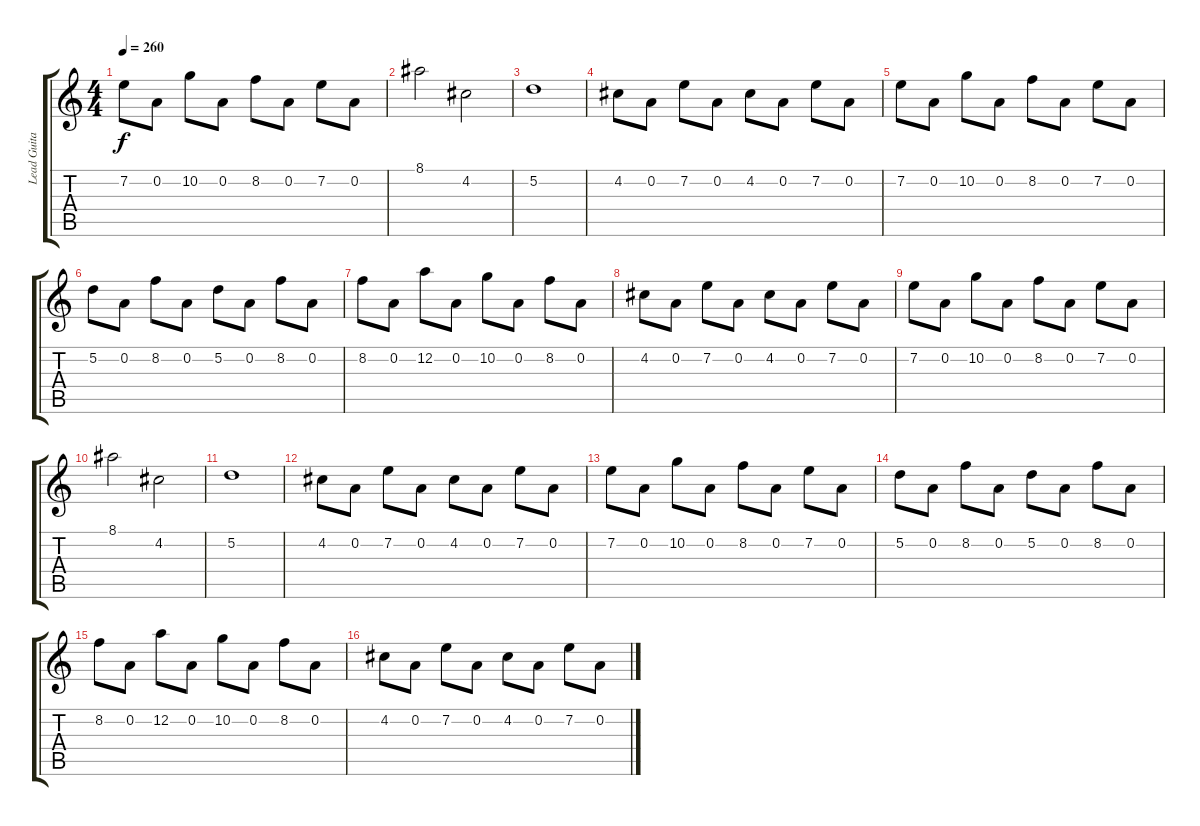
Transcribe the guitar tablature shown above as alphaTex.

\track ("Lead Guitar" "Lead Guita") {instrument distortionguitar}
\staff {score tabs}
\tuning (D4 A3 F3 C3 G2 D2) {hide}
\ts (4 4)
\tempo 260
\clef g2
\ks c
7.2.8{dy f} 0.2.8 10.2.8 0.2.8 8.2.8 0.2.8 7.2.8 0.2.8 |
8.1.2 4.2.2 |
5.2.1 |
4.2.8 0.2.8 7.2.8 0.2.8 4.2.8 0.2.8 7.2.8 0.2.8 |
7.2.8 0.2.8 10.2.8 0.2.8 8.2.8 0.2.8 7.2.8 0.2.8 |
5.2.8 0.2.8 8.2.8 0.2.8 5.2.8 0.2.8 8.2.8 0.2.8 |
8.2.8 0.2.8 12.2.8 0.2.8 10.2.8 0.2.8 8.2.8 0.2.8 |
4.2.8 0.2.8 7.2.8 0.2.8 4.2.8 0.2.8 7.2.8 0.2.8 |
7.2.8 0.2.8 10.2.8 0.2.8 8.2.8 0.2.8 7.2.8 0.2.8 |
8.1.2 4.2.2 |
5.2.1 |
4.2.8 0.2.8 7.2.8 0.2.8 4.2.8 0.2.8 7.2.8 0.2.8 |
7.2.8 0.2.8 10.2.8 0.2.8 8.2.8 0.2.8 7.2.8 0.2.8 |
5.2.8 0.2.8 8.2.8 0.2.8 5.2.8 0.2.8 8.2.8 0.2.8 |
8.2.8 0.2.8 12.2.8 0.2.8 10.2.8 0.2.8 8.2.8 0.2.8 |
4.2.8 0.2.8 7.2.8 0.2.8 4.2.8 0.2.8 7.2.8 0.2.8
